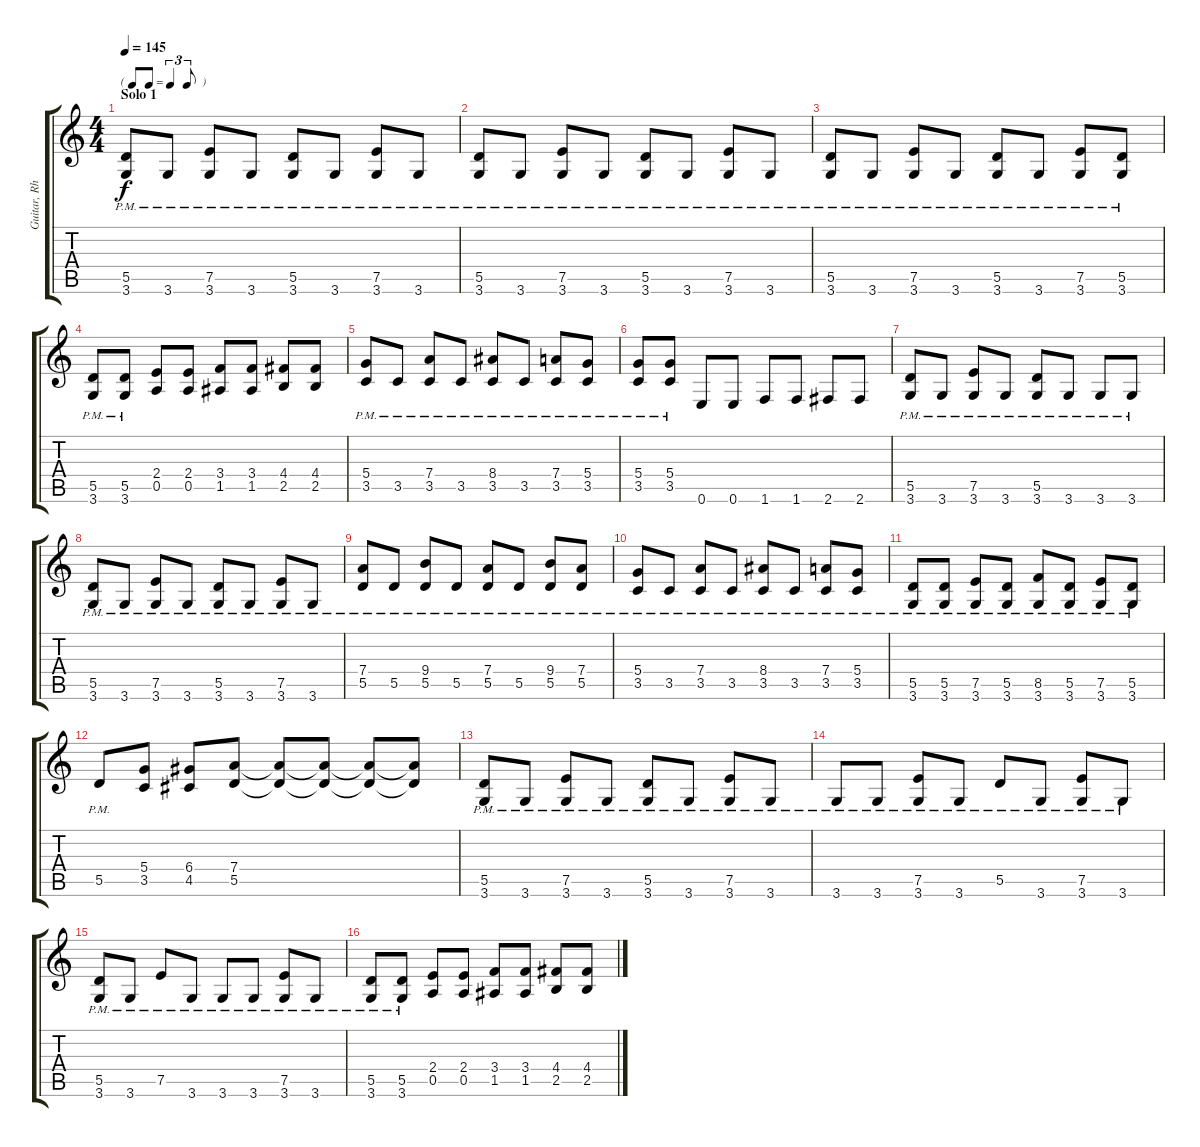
\track ("Guitar, Rhythm" "Guitar, Rh") {instrument overdrivenguitar}
\staff {score tabs}
\tuning (E4 B3 G3 D3 A2 E2) {hide}
\ts (4 4)
\tf triplet8th
\section ("" "Solo 1")
\tempo 145
\clef g2
\ks c
(5.5{pm} 3.6{pm}).8{dy f} 3.6{pm}.8 (7.5{pm} 3.6{pm}).8 3.6{pm}.8 (5.5{pm} 3.6{pm}).8 3.6{pm}.8 (7.5{pm} 3.6{pm}).8 3.6{pm}.8 |
(5.5{pm} 3.6{pm}).8 3.6{pm}.8 (7.5{pm} 3.6{pm}).8 3.6{pm}.8 (5.5{pm} 3.6{pm}).8 3.6{pm}.8 (7.5{pm} 3.6{pm}).8 3.6{pm}.8 |
(5.5{pm} 3.6{pm}).8 3.6{pm}.8 (7.5{pm} 3.6{pm}).8 3.6{pm}.8 (5.5{pm} 3.6{pm}).8 3.6{pm}.8 (7.5{pm} 3.6{pm}).8 (5.5{pm} 3.6{pm}).8 |
(5.5{pm} 3.6{pm}).8 (5.5{pm} 3.6{pm}).8 (2.4 0.5).8 (2.4 0.5).8 (3.4 1.5).8 (3.4 1.5).8 (4.4 2.5).8 (4.4 2.5).8 |
(5.4{pm} 3.5{pm}).8 3.5{pm}.8 (7.4{pm} 3.5{pm}).8 3.5{pm}.8 (8.4{pm} 3.5{pm}).8 3.5{pm}.8 (7.4{pm} 3.5{pm}).8 (5.4{pm} 3.5{pm}).8 |
(5.4{pm} 3.5{pm}).8 (5.4{pm} 3.5{pm}).8 0.6.8 0.6.8 1.6.8 1.6.8 2.6.8 2.6.8 |
(5.5{pm} 3.6{pm}).8 3.6{pm}.8 (7.5{pm} 3.6{pm}).8 3.6{pm}.8 (5.5{pm} 3.6{pm}).8 3.6{pm}.8 3.6{pm}.8 3.6{pm}.8 |
(5.5{pm} 3.6{pm}).8 3.6{pm}.8 (7.5{pm} 3.6{pm}).8 3.6{pm}.8 (5.5{pm} 3.6{pm}).8 3.6{pm}.8 (7.5{pm} 3.6{pm}).8 3.6{pm}.8 |
(7.4{pm} 5.5{pm}).8 5.5{pm}.8 (9.4{pm} 5.5{pm}).8 5.5{pm}.8 (7.4{pm} 5.5{pm}).8 5.5{pm}.8 (9.4{pm} 5.5{pm}).8 (7.4{pm} 5.5{pm}).8 |
(5.4{pm} 3.5{pm}).8 3.5{pm}.8 (7.4{pm} 3.5{pm}).8 3.5{pm}.8 (8.4{pm} 3.5{pm}).8 3.5{pm}.8 (7.4{pm} 3.5{pm}).8 (5.4{pm} 3.5{pm}).8 |
(5.5{pm} 3.6{pm}).8 (5.5{pm} 3.6{pm}).8 (7.5{pm} 3.6{pm}).8 (5.5{pm} 3.6{pm}).8 (8.5{pm} 3.6{pm}).8 (5.5{pm} 3.6{pm}).8 (7.5{pm} 3.6{pm}).8 (5.5{pm} 3.6{pm}).8 |
5.5{pm}.8 (5.4 3.5).8 (6.4 4.5).8 (7.4 5.5).8 (7.4{t} 5.5{t}).8 (7.4{t} 5.5{t}).8 (7.4{t} 5.5{t}).8 (7.4{t} 5.5{t}).8 |
(5.5{pm} 3.6{pm}).8 3.6{pm}.8 (7.5{pm} 3.6{pm}).8 3.6{pm}.8 (5.5{pm} 3.6{pm}).8 3.6{pm}.8 (7.5{pm} 3.6{pm}).8 3.6{pm}.8 |
3.6{pm}.8 3.6{pm}.8 (7.5{pm} 3.6{pm}).8 3.6{pm}.8 5.5{pm}.8 3.6{pm}.8 (7.5{pm} 3.6{pm}).8 3.6{pm}.8 |
(5.5{pm} 3.6{pm}).8 3.6{pm}.8 7.5{pm}.8 3.6{pm}.8 3.6{pm}.8 3.6{pm}.8 (7.5{pm} 3.6{pm}).8 3.6{pm}.8 |
(5.5{pm} 3.6{pm}).8 (5.5{pm} 3.6{pm}).8 (2.4 0.5).8 (2.4 0.5).8 (3.4 1.5).8 (3.4 1.5).8 (4.4 2.5).8 (4.4 2.5).8
